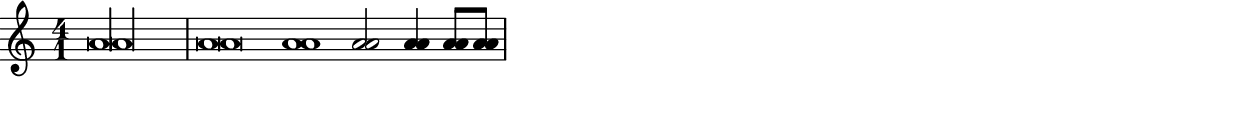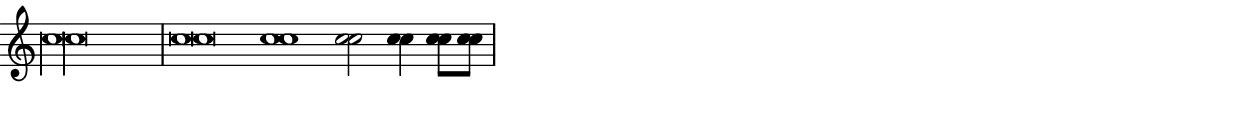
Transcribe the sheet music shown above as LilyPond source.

%% Generated by lilypond-book
%% Options: [exampleindent=10.16\mm,indent=0\mm,line-width=160\mm,paper-height=845.047\pt,paper-width=597.508\pt,papersize='(cons (* 597.508 pt) (* 845.047 pt))]
\include "lilypond-book-preamble.ly"


% ****************************************************************
% Start cut-&-pastable-section
% ****************************************************************

#(ly:set-option 'eps-box-padding 3.000000)



\paper {
  #(set-paper-size '(cons (* 597.508 pt) (* 845.047 pt)))
  indent = 0\mm
  line-width = 160\mm
  % offset the left padding, also add 1mm as lilypond creates cropped
  % images with a little space on the right
  line-width = #(- line-width (* mm  3.000000) (* mm 1))
}

\layout {
  
}




% ****************************************************************
% ly snippet:
% ****************************************************************
\sourcefilename "/lilypond-2.27.0/input/regression/monochords.ly"
\sourcefileline 0
\version "2.19.21"

\header { texidoc = "
Whole notes in a monochord must be properly offset so that the heads just
touch each other.  On the other hand, a stem should touch both notes.
" }

\relative {
  \time 4/1
  <a' a>\longa \breve 1 2 4 8 8 \break
  <c c>\longa \breve 1 2 4 8 8
}

\paper {
  ragged-right = ##t
}



% ****************************************************************
% end ly snippet
% ****************************************************************
